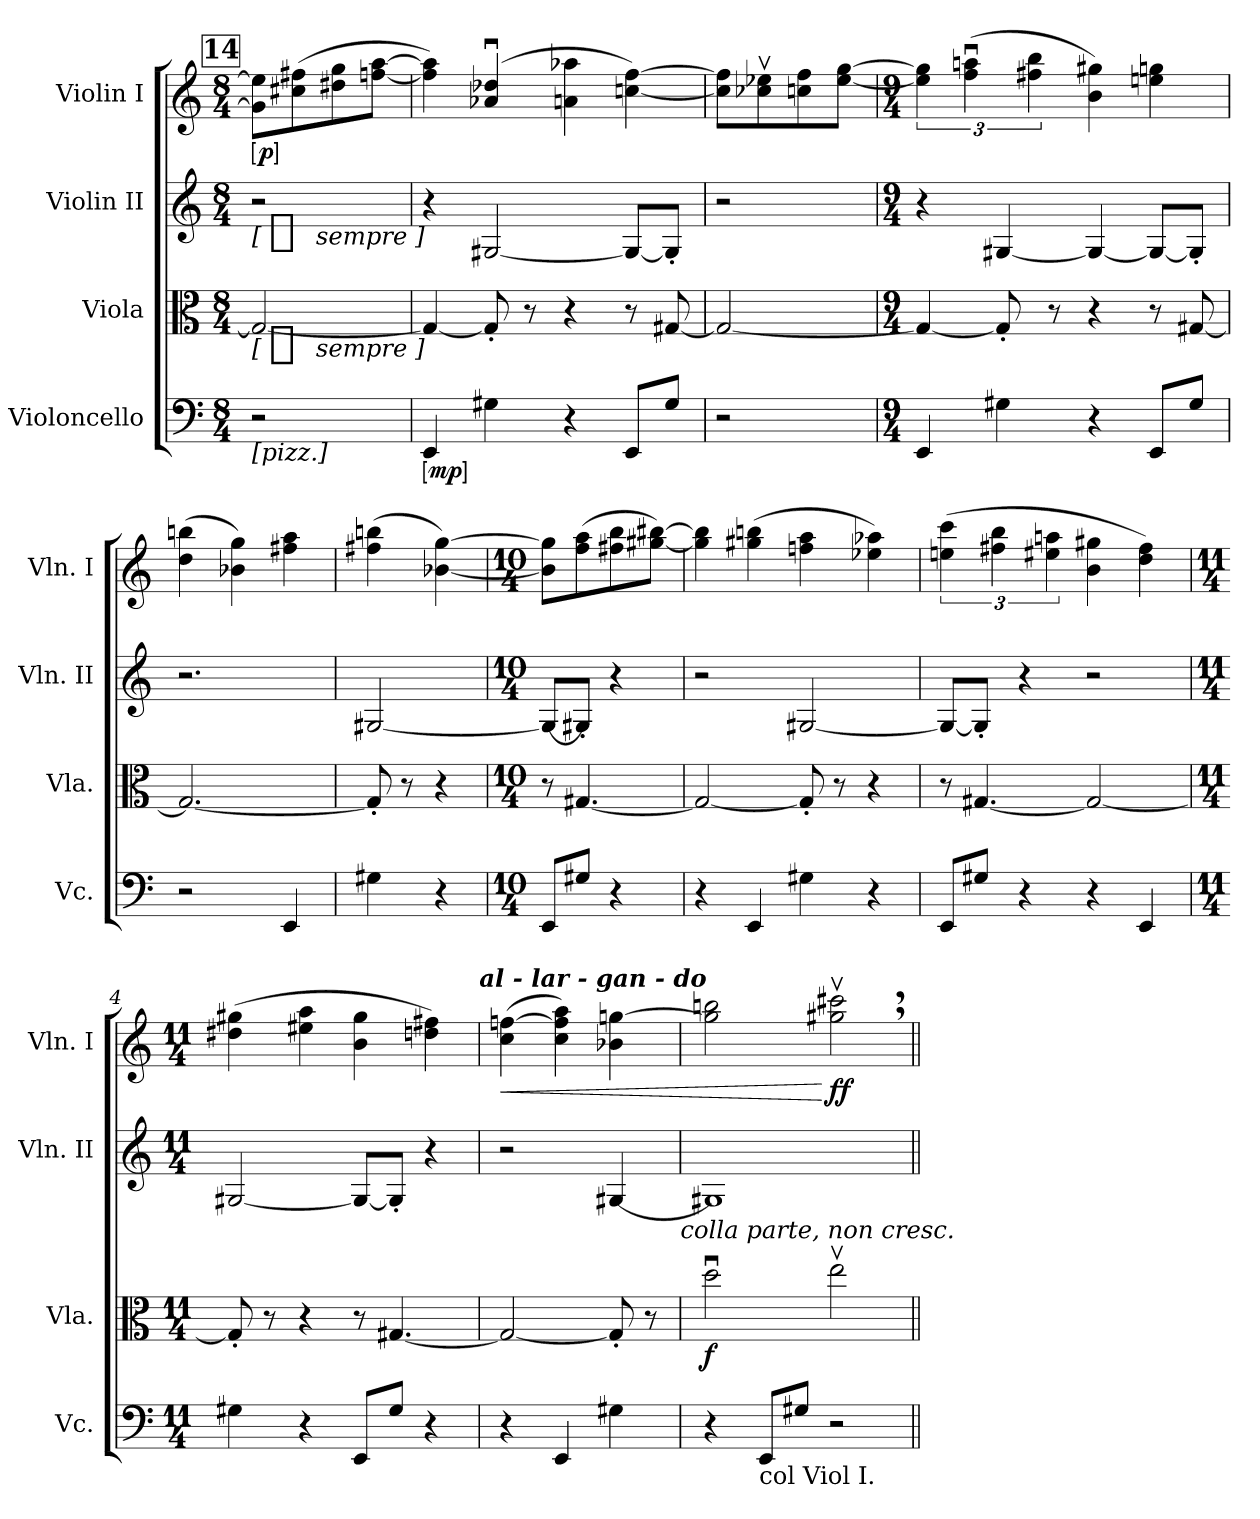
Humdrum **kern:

**kern	**dynam	**kern	**dynam	**kern	**dynam	**kern	**dynam
*part4	*part4	*part3	*part3	*part2	*part2	*part1	*part1
*staff4	*staff4	*staff3	*staff3	*staff2	*staff2	*staff1	*staff1
*I"Violoncello	*	*I"Viola	*	*I"Violin II	*	*I"Violin I	*
*I'Vc.	*	*I'Vla.	*	*I'Vln. II	*	*I'Vln. I	*
*clefF4	*	*clefC3	*	*clefG2	*	*clefG2	*
*k[]	*	*k[]	*	*k[]	*	*k[]	*
*C:	*	*C:	*	*C:	*	*C:	*
*M8/4	*	*M8/4	*	*M8/4	*	*M8/4	*
!!LO:REH:place=s1:t=14
=1	=1	=1	=1	=1	=1	=1	=1
!LO:TX:b:t=[pizz.]	!	!	!	!	!	!	!
!	!	!	!LO:DY:t=[ %s sempre ]	!	!LO:DY:t=[ %s sempre ]	!	!LO:DY:ed=brack
2r	.	2G_	pp	2r	pp	8g] 8ee]L	p
.	.	.	.	.	.	(8cc#X 8ff#X	.
.	.	.	.	.	.	8dd#X 8gg	.
.	.	.	.	.	.	[8ffn [8aaJ	.
=	=	=	=	=	=	=	=
!	!LO:DY:ed=brack	!	!	!	!	!	!
4EE	mp	4G_	.	4r	.	4ffn] 4aa])	.
4G#X	.	8G']	.	[2G#X	.	(4a-Xu/ 4dd-Xu/	.
.	.	8r	.	.	.	.	.
4r	.	4r	.	.	.	4an 4aa-X	.
8EEL	.	8r	.	8G#L_	.	[4ccn [4ff)	.
8G#J	.	[8G#X	.	8G#'J]	.	.	.
=	=	=	=	=	=	=	=
2r	.	2G#_	.	2r	.	8cc] 8ff]L	.
.	.	.	.	.	.	8cc-Xv 8ee-Xv	.
.	.	.	.	.	.	8ccn 8ff	.
.	.	.	.	.	.	[8ee- [8ggJ	.
=2	=2	=2	=2	=2	=2	=2	=2
*M9/4	*	*M9/4	*	*M9/4	*	*M9/4	*
4EE	.	4G#_	.	4r	.	6ee-] 6gg]	.
.	.	.	.	.	.	(6ffu 6aanu	.
4G#X	.	8G#']	.	[4G#X	.	.	.
.	.	.	.	.	.	6ff#X 6bb	.
.	.	8r	.	.	.	.	.
4r	.	4r	.	4G#_	.	4b 4gg#X)	.
8EEL	.	8r	.	8G#L_	.	4een 4ggn	.
8G#J	.	[8G#X	.	8G#'J]	.	.	.
=	=	=	=	=	=	=	=
2r	.	2.G#_	.	2.r	.	(4dd 4bbni	.
.	.	.	.	.	.	4b-X 4gg)	.
4EE	.	.	.	.	.	4ff#X 4aa	.
=	=	=	=	=	=	=	=
4G#i	.	8G#']	.	[2G#i	.	(4ff#X 4bbni	.
.	.	8r	.	.	.	.	.
4r	.	4r	.	.	.	[4b-X [4gg)	.
=3	=3	=3	=3	=3	=3	=3	=3
*M10/4	*	*M10/4	*	*M10/4	*	*M10/4	*
8EEL	.	8r	.	8G#L_	.	8b-] 8gg]L	.
8G#XJ	.	[4.G#X	.	8G#X'J]	.	(8ff 8aa	.
4r	.	.	.	4r	.	8ff#X 8bb	.
.	.	.	.	.	.	[8gg#X [8bb#XJ)	.
=	=	=	=	=	=	=	=
4r	.	2G#_	.	2r	.	4gg#] 4bb#]	.
4EE	.	.	.	.	.	(4gg#X 4bbn	.
4G#X	.	8G#']	.	[2G#X	.	4ffn 4aa	.
.	.	8r	.	.	.	.	.
4r	.	4r	.	.	.	4ee-X 4aa-X)	.
=	=	=	=	=	=	=	=
8EEL	.	8r	.	8G#L_	.	(6een 6ccc	.
8G#XJ	.	[4.G#X	.	8G#'J]	.	.	.
.	.	.	.	.	.	6ff#X 6bb	.
4r	.	.	.	4r	.	.	.
.	.	.	.	.	.	6ee#X 6aan	.
4r	.	2G#_	.	2r	.	4b 4gg#X	.
4EE	.	.	.	.	.	4dd 4ff#)	.
=4	=4	=4	=4	=4	=4	=4	=4
*M11/4	*	*M11/4	*	*M11/4	*	*M11/4	*
4G#X	.	8G#']	.	[2G#X	.	(4dd#X 4gg#X	.
.	.	8r	.	.	.	.	.
4r	.	4r	.	.	.	4ee#X 4aa	.
8EEL	.	8r	.	8G#L_	.	4b 4gg#	.
8G#J	.	[4.G#X	.	8G#'J]	.	.	.
4r	.	.	.	4r	.	4ddn 4ff#X)	.
!	!	!	!	!	!	!LO:TX:a:Bi:t=al - lar - gan - do	!
=	=	=	=	=	=	=	=
!	!	!	!	!	!	!	!LO:HP:b
4r	.	2G#_	.	2r	.	(4cc [4ffn	<
4EE	.	.	.	.	.	4cc 4ff] 4aa)	.
4G#i	.	8G#']	.	[4G#i	.	4b-X [4ggn	.
.	.	8r	.	.	.	.	.
!	!	!	!	!LO:TX:b:i:t=colla parte, non cresc.	!	!	!
=	=	=	=	=	=	=	=
4r	.	2ddu	f	1G#X]	.	2ggn] 2bbni	.
!LO:TX:b:t=col Viol I.	!	!	!	!	!	!	!
8EEL	.	.	.	.	.	.	.
8G#XJ	.	.	.	.	.	.	.
2r	.	2eev	.	.	.	2gg#X,v 2ccc#X,v	[ ff
=||	=||	=||	=||	=||	=||	=||	=||
*-	*-	*-	*-	*-	*-	*-	*-
